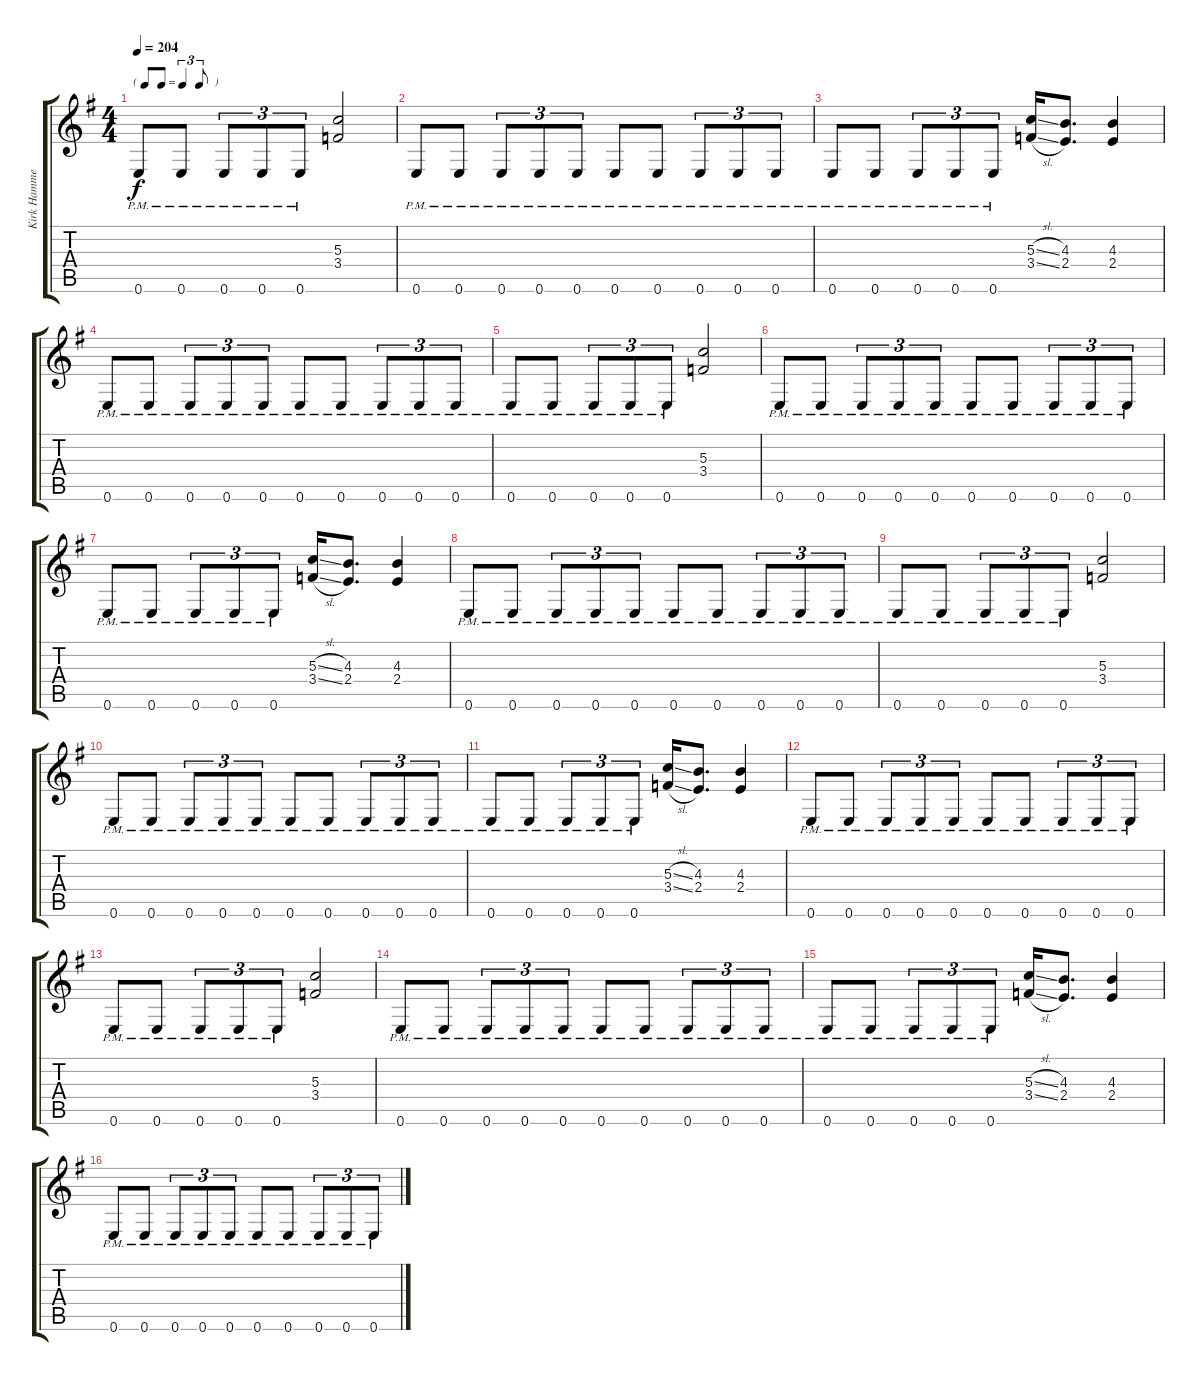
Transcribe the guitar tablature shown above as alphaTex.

\track ("Kirk Hammett" "Kirk Hamme") {instrument distortionguitar}
\staff {score tabs}
\tuning (E4 B3 G3 D3 A2 E2) {hide}
\ts (4 4)
\tf triplet8th
\tempo 204
\clef g2
\ks eminor
0.6{pm}.8{dy f} 0.6{pm}.8 0.6{pm}.8{tu (3 2)} 0.6{pm}.8{tu (3 2)} 0.6{pm}.8{tu (3 2)} (5.3 3.4).2 |
0.6{pm}.8 0.6{pm}.8 0.6{pm}.8{tu (3 2)} 0.6{pm}.8{tu (3 2)} 0.6{pm}.8{tu (3 2)} 0.6{pm}.8 0.6{pm}.8 0.6{pm}.8{tu (3 2)} 0.6{pm}.8{tu (3 2)} 0.6{pm}.8{tu (3 2)} |
0.6{pm}.8 0.6{pm}.8 0.6{pm}.8{tu (3 2)} 0.6{pm}.8{tu (3 2)} 0.6{pm}.8{tu (3 2)} (5.3{sl} 3.4{sl}).16 (4.3 2.4).8{d} (4.3 2.4).4 |
0.6{pm}.8 0.6{pm}.8 0.6{pm}.8{tu (3 2)} 0.6{pm}.8{tu (3 2)} 0.6{pm}.8{tu (3 2)} 0.6{pm}.8 0.6{pm}.8 0.6{pm}.8{tu (3 2)} 0.6{pm}.8{tu (3 2)} 0.6{pm}.8{tu (3 2)} |
0.6{pm}.8 0.6{pm}.8 0.6{pm}.8{tu (3 2)} 0.6{pm}.8{tu (3 2)} 0.6{pm}.8{tu (3 2)} (5.3 3.4).2 |
0.6{pm}.8 0.6{pm}.8 0.6{pm}.8{tu (3 2)} 0.6{pm}.8{tu (3 2)} 0.6{pm}.8{tu (3 2)} 0.6{pm}.8 0.6{pm}.8 0.6{pm}.8{tu (3 2)} 0.6{pm}.8{tu (3 2)} 0.6{pm}.8{tu (3 2)} |
0.6{pm}.8 0.6{pm}.8 0.6{pm}.8{tu (3 2)} 0.6{pm}.8{tu (3 2)} 0.6{pm}.8{tu (3 2)} (5.3{sl} 3.4{sl}).16 (4.3 2.4).8{d} (4.3 2.4).4 |
0.6{pm}.8 0.6{pm}.8 0.6{pm}.8{tu (3 2)} 0.6{pm}.8{tu (3 2)} 0.6{pm}.8{tu (3 2)} 0.6{pm}.8 0.6{pm}.8 0.6{pm}.8{tu (3 2)} 0.6{pm}.8{tu (3 2)} 0.6{pm}.8{tu (3 2)} |
0.6{pm}.8 0.6{pm}.8 0.6{pm}.8{tu (3 2)} 0.6{pm}.8{tu (3 2)} 0.6{pm}.8{tu (3 2)} (5.3 3.4).2 |
0.6{pm}.8 0.6{pm}.8 0.6{pm}.8{tu (3 2)} 0.6{pm}.8{tu (3 2)} 0.6{pm}.8{tu (3 2)} 0.6{pm}.8 0.6{pm}.8 0.6{pm}.8{tu (3 2)} 0.6{pm}.8{tu (3 2)} 0.6{pm}.8{tu (3 2)} |
0.6{pm}.8 0.6{pm}.8 0.6{pm}.8{tu (3 2)} 0.6{pm}.8{tu (3 2)} 0.6{pm}.8{tu (3 2)} (5.3{sl} 3.4{sl}).16 (4.3 2.4).8{d} (4.3 2.4).4 |
0.6{pm}.8 0.6{pm}.8 0.6{pm}.8{tu (3 2)} 0.6{pm}.8{tu (3 2)} 0.6{pm}.8{tu (3 2)} 0.6{pm}.8 0.6{pm}.8 0.6{pm}.8{tu (3 2)} 0.6{pm}.8{tu (3 2)} 0.6{pm}.8{tu (3 2)} |
0.6{pm}.8 0.6{pm}.8 0.6{pm}.8{tu (3 2)} 0.6{pm}.8{tu (3 2)} 0.6{pm}.8{tu (3 2)} (5.3 3.4).2 |
0.6{pm}.8 0.6{pm}.8 0.6{pm}.8{tu (3 2)} 0.6{pm}.8{tu (3 2)} 0.6{pm}.8{tu (3 2)} 0.6{pm}.8 0.6{pm}.8 0.6{pm}.8{tu (3 2)} 0.6{pm}.8{tu (3 2)} 0.6{pm}.8{tu (3 2)} |
0.6{pm}.8 0.6{pm}.8 0.6{pm}.8{tu (3 2)} 0.6{pm}.8{tu (3 2)} 0.6{pm}.8{tu (3 2)} (5.3{sl} 3.4{sl}).16 (4.3 2.4).8{d} (4.3 2.4).4 |
0.6{pm}.8 0.6{pm}.8 0.6{pm}.8{tu (3 2)} 0.6{pm}.8{tu (3 2)} 0.6{pm}.8{tu (3 2)} 0.6{pm}.8 0.6{pm}.8 0.6{pm}.8{tu (3 2)} 0.6{pm}.8{tu (3 2)} 0.6{pm}.8{tu (3 2)}
